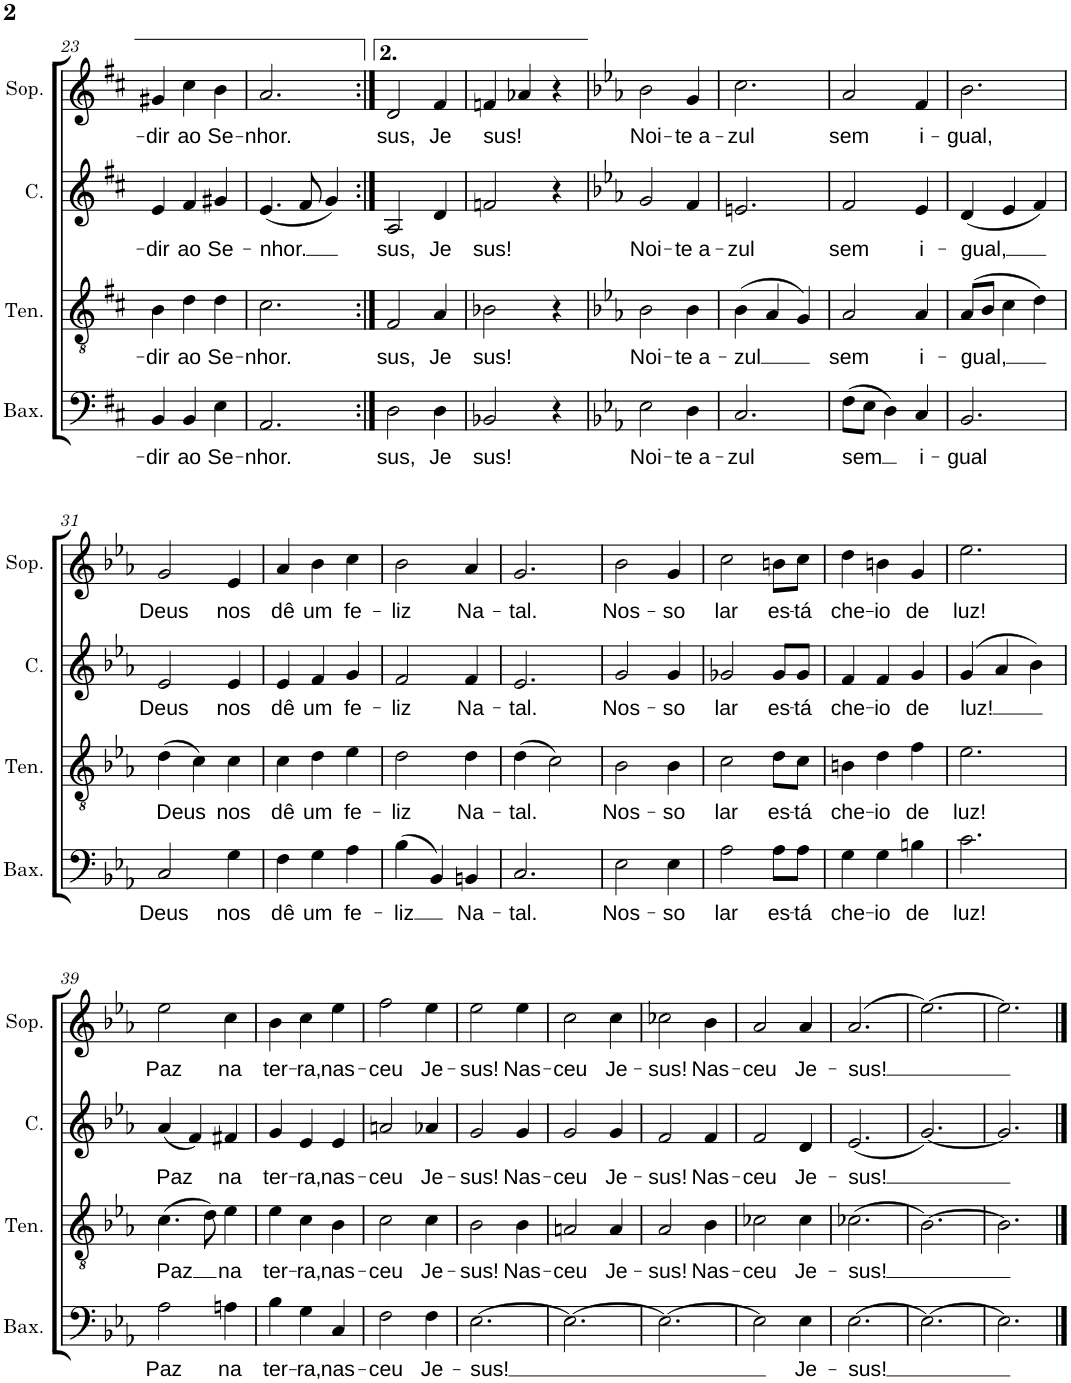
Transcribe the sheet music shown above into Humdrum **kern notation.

**kern	**text	**kern	**text	**kern	**text	**kern	**text
*part4	*part4	*part3	*part3	*part2	*part2	*part1	*part1
*staff4	*staff4	*staff3	*staff3	*staff2	*staff2	*staff1	*staff1
*I"Baixo	*	*I"Tenor	*	*I"Contralto	*	*I"Soprano	*
*I'Bax.	*	*I'Ten.	*	*I'C.	*	*I'Sop.	*
!!LO:PB:g=z
*clefF4	*	*clefGv2	*	*clefG2	*	*clefG2	*
*k[f#c#]	*	*k[f#c#]	*	*k[f#c#]	*	*k[f#c#]	*
*M3/4	*	*M3/4	*	*M3/4	*	*M3/4	*
=23	=23	=23	=23	=23	=23	=23	=23
!	!LO:LY:b	!	!LO:LY:b	!	!LO:LY:b	!	!LO:LY:b
4BB/	-dir	4B\	-dir	4e/	-dir	4g#X/	-dir
!	!LO:LY:b	!	!LO:LY:b	!	!LO:LY:b	!	!LO:LY:b
4BB/	ao	4d\	ao	4f#/	ao	4cc#\	ao
!	!LO:LY:b	!	!LO:LY:b	!	!LO:LY:b	!	!LO:LY:b
4E\	Se-	4d\	Se-	4g#X/	Se-	4b\	Se-
=24	=24	=24	=24	=24	=24	=24	=24
!	!LO:LY:b	!	!LO:LY:b	!	!LO:LY:b	!	!LO:LY:b
2.AA/	-nhor.	2.c#\	-nhor.	(4.e/	-nhor.	2.a/	-nhor.
.	.	.	.	8f#/	.	.	.
.	.	.	.	4g/)	.	.	.
=25:|!	=25:|!	=25:|!	=25:|!	=25:|!	=25:|!	=25:|!	=25:|!
!	!LO:LY:b	!	!LO:LY:b	!	!LO:LY:b	!	!LO:LY:b
2D\	sus,	2F#/	sus,	2A/	sus,	2d/	sus,
!	!LO:LY:b	!	!LO:LY:b	!	!LO:LY:b	!	!LO:LY:b
4D\	Je	4A/	Je	4d/	Je	4f#/	Je
=26	=26	=26	=26	=26	=26	=26	=26
!	!LO:LY:b	!	!LO:LY:b	!	!LO:LY:b	!	!LO:LY:b
2BB-X/	-sus!	2B-X\	-sus!	2fn/	-sus!	4fn/	-sus!
.	.	.	.	.	.	4a-X/	.
4r	.	4r	.	4r	.	4r	.
=27	=27	=27	=27	=27	=27	=27	=27
*k[b-e-a-]	*	*k[b-e-a-]	*	*k[b-e-a-]	*	*k[b-e-a-]	*
!	!LO:LY:b	!	!LO:LY:b	!	!LO:LY:b	!	!LO:LY:b
2E-\	Noi-	2B-\	Noi-	2g/	Noi-	2b-\	Noi-
!	!LO:LY:b	!	!LO:LY:b	!	!LO:LY:b	!	!LO:LY:b
4D\	-te a-	4B-\	-te a-	4f/	-te a-	4g/	-te a-
=28	=28	=28	=28	=28	=28	=28	=28
!	!LO:LY:b	!	!LO:LY:b	!	!LO:LY:b	!	!LO:LY:b
2.C/	-zul	(4B-\	-zul	2.en/	-zul	2.cc\	-zul
.	.	4A-/	.	.	.	.	.
.	.	4G/)	.	.	.	.	.
=29	=29	=29	=29	=29	=29	=29	=29
!	!LO:LY:b	!	!LO:LY:b	!	!LO:LY:b	!	!LO:LY:b
(8F\L	sem	2A-/	sem	2f/	sem	2a-/	sem
8E-\J	.	.	.	.	.	.	.
4D\)	.	.	.	.	.	.	.
!	!LO:LY:b	!	!LO:LY:b	!	!LO:LY:b	!	!LO:LY:b
4C/	i-	4A-/	i-	4e-/	i-	4f/	i-
=30	=30	=30	=30	=30	=30	=30	=30
!	!LO:LY:b	!	!LO:LY:b	!	!LO:LY:b	!	!LO:LY:b
2.BB-/	-gual	(8A-/L	-gual,	(4d/	-gual,	2.b-\	-gual,
.	.	8B-/J	.	.	.	.	.
.	.	4c\	.	4e-/	.	.	.
.	.	4d\)	.	4f/)	.	.	.
!!LO:LB:g=z
=31	=31	=31	=31	=31	=31	=31	=31
!	!LO:LY:b	!	!LO:LY:b	!	!LO:LY:b	!	!LO:LY:b
2C/	Deus	(4d\	Deus	2e-/	Deus	2g/	Deus
.	.	4c\)	.	.	.	.	.
!	!LO:LY:b	!	!LO:LY:b	!	!LO:LY:b	!	!LO:LY:b
4G\	nos	4c\	nos	4e-/	nos	4e-/	nos
=32	=32	=32	=32	=32	=32	=32	=32
!	!LO:LY:b	!	!LO:LY:b	!	!LO:LY:b	!	!LO:LY:b
4F\	dê	4c\	dê	4e-/	dê	4a-/	dê
!	!LO:LY:b	!	!LO:LY:b	!	!LO:LY:b	!	!LO:LY:b
4G\	um	4d\	um	4f/	um	4b-\	um
!	!LO:LY:b	!	!LO:LY:b	!	!LO:LY:b	!	!LO:LY:b
4A-\	fe-	4e-\	fe-	4g/	fe-	4cc\	fe-
=33	=33	=33	=33	=33	=33	=33	=33
!	!LO:LY:b	!	!LO:LY:b	!	!LO:LY:b	!	!LO:LY:b
(4B-\	-liz	2d\	-liz	2f/	-liz	2b-\	-liz
4BB-/)	.	.	.	.	.	.	.
!	!LO:LY:b	!	!LO:LY:b	!	!LO:LY:b	!	!LO:LY:b
4BBn/	Na-	4d\	Na-	4f/	Na-	4a-/	Na-
=34	=34	=34	=34	=34	=34	=34	=34
!	!LO:LY:b	!	!LO:LY:b	!	!LO:LY:b	!	!LO:LY:b
2.C/	-tal.	(4d\	-tal.	2.e-/	-tal.	2.g/	-tal.
.	.	2c\)	.	.	.	.	.
=35	=35	=35	=35	=35	=35	=35	=35
!	!LO:LY:b	!	!LO:LY:b	!	!LO:LY:b	!	!LO:LY:b
2E-\	Nos-	2B-\	Nos-	2g/	Nos-	2b-\	Nos-
!	!LO:LY:b	!	!LO:LY:b	!	!LO:LY:b	!	!LO:LY:b
4E-\	-so	4B-\	-so	4g/	-so	4g/	-so
=36	=36	=36	=36	=36	=36	=36	=36
!	!LO:LY:b	!	!LO:LY:b	!	!LO:LY:b	!	!LO:LY:b
2A-\	lar	2c\	lar	2g-X/	lar	2cc\	lar
!	!LO:LY:b	!	!LO:LY:b	!	!LO:LY:b	!	!LO:LY:b
8A-\L	es-	8d\L	es-	8g-/L	es-	8bn\L	es-
!	!LO:LY:b	!	!LO:LY:b	!	!LO:LY:b	!	!LO:LY:b
8A-\J	-tá	8c\J	-tá	8g-/J	-tá	8cc\J	-tá
=37	=37	=37	=37	=37	=37	=37	=37
!	!LO:LY:b	!	!LO:LY:b	!	!LO:LY:b	!	!LO:LY:b
4G\	che-	4Bn\	che-	4f/	che-	4dd\	che-
!	!LO:LY:b	!	!LO:LY:b	!	!LO:LY:b	!	!LO:LY:b
4G\	-io	4d\	-io	4f/	-io	4bn\	-io
!	!LO:LY:b	!	!LO:LY:b	!	!LO:LY:b	!	!LO:LY:b
4Bn\	de	4f\	de	4g/	de	4g/	de
=38	=38	=38	=38	=38	=38	=38	=38
!	!LO:LY:b	!	!LO:LY:b	!	!LO:LY:b	!	!LO:LY:b
2.c\	luz!	2.e-\	luz!	(4g/	luz!	2.ee-\	luz!
.	.	.	.	4a-/	.	.	.
.	.	.	.	4b-\)	.	.	.
!!LO:LB:g=z
=39	=39	=39	=39	=39	=39	=39	=39
!	!LO:LY:b	!	!LO:LY:b	!	!LO:LY:b	!	!LO:LY:b
2A-\	Paz	(4.c\	Paz	(4a-/	Paz	2ee-\	Paz
.	.	.	.	4f/)	.	.	.
.	.	8d\)	.	.	.	.	.
!	!LO:LY:b	!	!LO:LY:b	!	!LO:LY:b	!	!LO:LY:b
4An\	na	4e-\	na	4f#X/	na	4cc\	na
=40	=40	=40	=40	=40	=40	=40	=40
!	!LO:LY:b	!	!LO:LY:b	!	!LO:LY:b	!	!LO:LY:b
4B-\	ter-	4e-\	ter-	4g/	ter-	4b-\	ter-
!	!LO:LY:b	!	!LO:LY:b	!	!LO:LY:b	!	!LO:LY:b
4G\	-ra,	4c\	-ra,	4e-/	-ra,	4cc\	-ra,
!	!LO:LY:b	!	!LO:LY:b	!	!LO:LY:b	!	!LO:LY:b
4C/	nas-	4B-\	nas-	4e-/	nas-	4ee-\	nas-
=41	=41	=41	=41	=41	=41	=41	=41
!	!LO:LY:b	!	!LO:LY:b	!	!LO:LY:b	!	!LO:LY:b
2F\	-ceu	2c\	-ceu	2an/	-ceu	2ff\	-ceu
!	!LO:LY:b	!	!LO:LY:b	!	!LO:LY:b	!	!LO:LY:b
4F\	Je-	4c\	Je-	4a-X/	Je-	4ee-\	Je-
=42	=42	=42	=42	=42	=42	=42	=42
!	!LO:LY:b	!	!LO:LY:b	!	!LO:LY:b	!	!LO:LY:b
[2.E-\	-sus!	2B-\	-sus!	2g/	-sus!	2ee-\	-sus!
!	!	!	!LO:LY:b	!	!LO:LY:b	!	!LO:LY:b
.	.	4B-\	Nas-	4g/	Nas-	4ee-\	Nas-
=43	=43	=43	=43	=43	=43	=43	=43
!	!	!	!LO:LY:b	!	!LO:LY:b	!	!LO:LY:b
2.E-\_	.	2An/	-ceu	2g/	-ceu	2cc\	-ceu
!	!	!	!LO:LY:b	!	!LO:LY:b	!	!LO:LY:b
.	.	4A/	Je-	4g/	Je-	4cc\	Je-
=44	=44	=44	=44	=44	=44	=44	=44
!	!	!	!LO:LY:b	!	!LO:LY:b	!	!LO:LY:b
2.E-\_	.	2A-/	-sus!	2f/	-sus!	2cc-X\	-sus!
!	!	!	!LO:LY:b	!	!LO:LY:b	!	!LO:LY:b
.	.	4B-\	Nas-	4f/	Nas-	4b-\	Nas-
=45	=45	=45	=45	=45	=45	=45	=45
!	!	!	!LO:LY:b	!	!LO:LY:b	!	!LO:LY:b
2E-\]	.	2c-X\	-ceu	2f/	-ceu	2a-/	-ceu
!	!LO:LY:b	!	!LO:LY:b	!	!LO:LY:b	!	!LO:LY:b
4E-\	Je-	4c-\	Je-	4d/	Je-	4a-/	Je-
=46	=46	=46	=46	=46	=46	=46	=46
!	!LO:LY:b	!	!LO:LY:b	!	!LO:LY:b	!	!LO:LY:b
[2.E-\	-sus!	(2.c-X\	-sus!	(2.e-/	-sus!	(2.a-/	-sus!
=47	=47	=47	=47	=47	=47	=47	=47
2.E-\_	.	[2.B-\)	.	[2.g/)	.	[2.ee-\)	.
=48	=48	=48	=48	=48	=48	=48	=48
2.E-\]	.	2.B-\]	.	2.g/]	.	2.ee-\]	.
==	==	==	==	==	==	==	==
*-	*-	*-	*-	*-	*-	*-	*-
